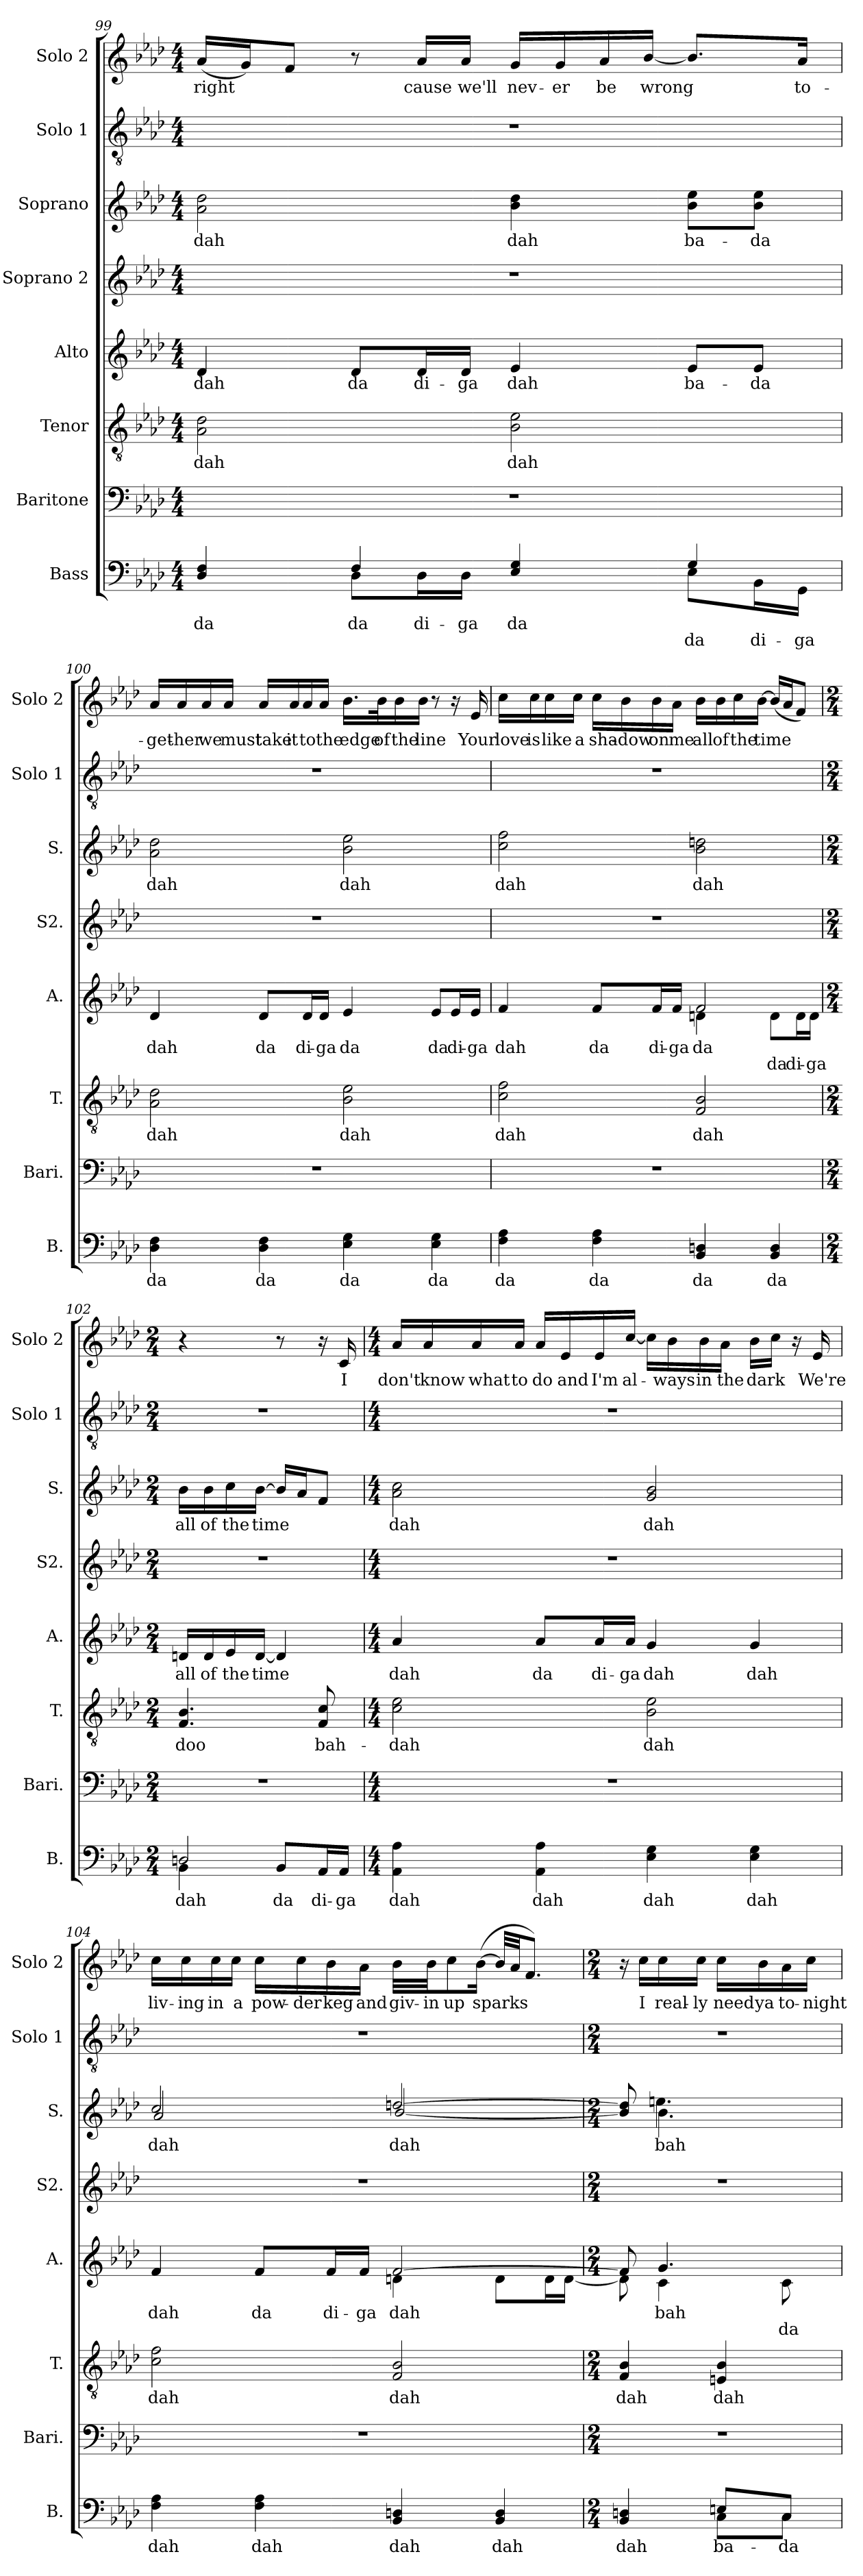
**kern	**text	**text	**kern	**kern	**text	**kern	**text	**text	**kern	**kern	**text	**kern	**kern	**text
*part8	*part8	*part8	*part7	*part6	*part6	*part5	*part5	*part5	*part4	*part3	*part3	*part2	*part1	*part1
*staff8	*staff8	*staff8	*staff7	*staff6	*staff6	*staff5	*staff5	*staff5	*staff4	*staff3	*staff3	*staff2	*staff1	*staff1
*I"Bass	*	*	*I"Baritone	*I"Tenor	*	*I"Alto	*	*	*I"Soprano 2	*I"Soprano	*	*I"Solo 1	*I"Solo 2	*
*I'B.	*	*	*I'Bari.	*I'T.	*	*I'A.	*	*	*I'S2.	*I'S.	*	*I'Solo 1	*I'Solo 2	*
!!LO:LB:g=z
*clefF4	*	*	*clefF4	*clefGv2	*	*clefG2	*	*	*clefG2	*clefG2	*	*clefGv2	*clefG2	*
*k[b-e-a-d-]	*	*	*k[b-e-a-d-]	*k[b-e-a-d-]	*	*k[b-e-a-d-]	*	*	*k[b-e-a-d-]	*k[b-e-a-d-]	*	*k[b-e-a-d-]	*k[b-e-a-d-]	*
*M4/4	*	*	*M4/4	*M4/4	*	*M4/4	*	*	*M4/4	*M4/4	*	*M4/4	*M4/4	*
=99	=99	=99	=99	=99	=99	=99	=99	=99	=99	=99	=99	=99	=99	=99
!	!LO:LY:b	!	!	!	!LO:LY:b	!	!LO:LY:b	!	!	!	!LO:LY:b	!	!	!LO:LY:b
*^	*	*	*	*	*	*	*	*	*	*	*	*	*	*
4D-/ 4F/	4ryy	da	.	1r	2A-\ 2d-\	dah	4d-/	dah	.	1r	2a-\ 2dd-\	dah	1r	(<16a-/LL	right
.	.	.	.	.	.	.	.	.	.	.	.	.	.	16g/J)	.
.	.	.	.	.	.	.	.	.	.	.	.	.	.	8f/J	.
!	!	!LO:LY:b	!	!	!	!	!	!LO:LY:b	!	!	!	!	!	!	!
8D-\L	4F/	da	.	.	.	.	8d-/L	da	.	.	.	.	.	8r	.
!	!	!LO:LY:b	!	!	!	!	!	!LO:LY:b	!	!	!	!	!	!	!LO:LY:b
16D-\L	.	di-	.	.	.	.	16d-/L	di-	.	.	.	.	.	16a-/LL	cause
!	!	!LO:LY:b	!	!	!	!	!	!LO:LY:b	!	!	!	!	!	!	!LO:LY:b
16D-\JJ	.	-ga	.	.	.	.	16d-/JJ	-ga	.	.	.	.	.	16a-/JJ	we'll
!	!	!LO:LY:b	!	!	!	!LO:LY:b	!	!LO:LY:b	!	!	!	!LO:LY:b	!	!	!LO:LY:b
4E-/ 4G/	4ryy	da	.	.	2B-\ 2e-\	dah	4e-/	dah	.	.	4b-\ 4dd-\	dah	.	16g/LL	nev-
!	!	!	!	!	!	!	!	!	!	!	!	!	!	!	!LO:LY:b
.	.	.	.	.	.	.	.	.	.	.	.	.	.	16g/	-er
!	!	!	!	!	!	!	!	!	!	!	!	!	!	!	!LO:LY:b
.	.	.	.	.	.	.	.	.	.	.	.	.	.	16a-/	be
!	!	!	!	!	!	!	!	!	!	!	!	!	!	!	!LO:LY:b
.	.	.	.	.	.	.	.	.	.	.	.	.	.	[16b-/JJ	wrong
!	!	!	!LO:LY:b	!	!	!	!	!LO:LY:b	!	!	!	!LO:LY:b	!	!	!
8E-\L	4G/	.	da	.	.	.	8e-/L	ba-	.	.	8b-\ 8ee-\L	ba-	.	8.b-/L]	.
!	!	!	!LO:LY:b	!	!	!	!	!LO:LY:b	!	!	!	!LO:LY:b	!	!	!
16BB-\L	.	.	di-	.	.	.	8e-/J	-da	.	.	8b-\ 8ee-\J	-da	.	.	.
!	!	!	!LO:LY:b	!	!	!	!	!	!	!	!	!	!	!	!LO:LY:b
16GG\JJ	.	.	-ga	.	.	.	.	.	.	.	.	.	.	16a-/Jk	to-
*v	*v	*	*	*	*	*	*	*	*	*	*	*	*	*	*
=100	=100	=100	=100	=100	=100	=100	=100	=100	=100	=100	=100	=100	=100	=100
!	!LO:LY:b	!	!	!	!LO:LY:b	!	!LO:LY:b	!	!	!	!LO:LY:b	!	!	!LO:LY:b
4D-\ 4F\	da	.	1r	2A-\ 2d-\	dah	4d-/	dah	.	1r	2a-\ 2dd-\	dah	1r	16a-/LL	-get-
!	!	!	!	!	!	!	!	!	!	!	!	!	!	!LO:LY:b
.	.	.	.	.	.	.	.	.	.	.	.	.	16a-/	-her
!	!	!	!	!	!	!	!	!	!	!	!	!	!	!LO:LY:b
.	.	.	.	.	.	.	.	.	.	.	.	.	16a-/	we
!	!	!	!	!	!	!	!	!	!	!	!	!	!	!LO:LY:b
.	.	.	.	.	.	.	.	.	.	.	.	.	16a-/JJ	must
!	!LO:LY:b	!	!	!	!	!	!LO:LY:b	!	!	!	!	!	!	!LO:LY:b
4D-\ 4F\	da	.	.	.	.	8d-/L	da	.	.	.	.	.	16a-/LL	take
!	!	!	!	!	!	!	!	!	!	!	!	!	!	!LO:LY:b
.	.	.	.	.	.	.	.	.	.	.	.	.	16a-/	it
!	!	!	!	!	!	!	!LO:LY:b	!	!	!	!	!	!	!LO:LY:b
.	.	.	.	.	.	16d-/L	di-	.	.	.	.	.	16a-/	to
!	!	!	!	!	!	!	!LO:LY:b	!	!	!	!	!	!	!LO:LY:b
.	.	.	.	.	.	16d-/JJ	-ga	.	.	.	.	.	16a-/JJ	the
!	!LO:LY:b	!	!	!	!LO:LY:b	!	!LO:LY:b	!	!	!	!LO:LY:b	!	!	!LO:LY:b
4E-\ 4G\	da	.	.	2B-\ 2e-\	dah	4e-/	da	.	.	2b-\ 2ee-\	dah	.	16.b-\LL	edge
!	!	!	!	!	!	!	!	!	!	!	!	!	!	!LO:LY:b
.	.	.	.	.	.	.	.	.	.	.	.	.	32b-\K	of
!	!	!	!	!	!	!	!	!	!	!	!	!	!	!LO:LY:b
.	.	.	.	.	.	.	.	.	.	.	.	.	16b-\	the
!	!	!	!	!	!	!	!	!	!	!	!	!	!	!LO:LY:b
.	.	.	.	.	.	.	.	.	.	.	.	.	16b-\JJ	line
!	!LO:LY:b	!	!	!	!	!	!LO:LY:b	!	!	!	!	!	!	!
4E-\ 4G\	da	.	.	.	.	8e-/L	da	.	.	.	.	.	8r	.
!	!	!	!	!	!	!	!LO:LY:b	!	!	!	!	!	!	!
.	.	.	.	.	.	16e-/L	di-	.	.	.	.	.	16r	.
!	!	!	!	!	!	!	!LO:LY:b	!	!	!	!	!	!	!LO:LY:b
.	.	.	.	.	.	16e-/JJ	-ga	.	.	.	.	.	16e-/	Your
!!LO:PB:g=z
=101	=101	=101	=101	=101	=101	=101	=101	=101	=101	=101	=101	=101	=101	=101
!	!LO:LY:b	!	!	!	!LO:LY:b	!	!LO:LY:b	!	!	!	!LO:LY:b	!	!	!LO:LY:b
*	*	*	*	*	*	*^	*	*	*	*	*	*	*	*
4F\ 4A-\	da	.	1r	2c\ 2f\	dah	4f/	2ryy	dah	.	1r	2cc\ 2ff\	dah	1r	16cc\LL	love
!	!	!	!	!	!	!	!	!	!	!	!	!	!	!	!LO:LY:b
.	.	.	.	.	.	.	.	.	.	.	.	.	.	16cc\	is
!	!	!	!	!	!	!	!	!	!	!	!	!	!	!	!LO:LY:b
.	.	.	.	.	.	.	.	.	.	.	.	.	.	16cc\	like
!	!	!	!	!	!	!	!	!	!	!	!	!	!	!	!LO:LY:b
.	.	.	.	.	.	.	.	.	.	.	.	.	.	16cc\JJ	a
!	!LO:LY:b	!	!	!	!	!	!	!LO:LY:b	!	!	!	!	!	!	!LO:LY:b
4F\ 4A-\	da	.	.	.	.	8f/L	.	da	.	.	.	.	.	16cc\LL	sha-
!	!	!	!	!	!	!	!	!	!	!	!	!	!	!	!LO:LY:b
.	.	.	.	.	.	.	.	.	.	.	.	.	.	16b-\	-dow
!	!	!	!	!	!	!	!	!LO:LY:b	!	!	!	!	!	!	!LO:LY:b
.	.	.	.	.	.	16f/L	.	di-	.	.	.	.	.	16b-\	on
!	!	!	!	!	!	!	!	!LO:LY:b	!	!	!	!	!	!	!LO:LY:b
.	.	.	.	.	.	16f/JJ	.	-ga	.	.	.	.	.	16a-\JJ	me
!	!LO:LY:b	!	!	!	!LO:LY:b	!	!	!LO:LY:b	!	!	!	!LO:LY:b	!	!	!LO:LY:b
4BB-/ 4Dn/	da	.	.	2F/ 2B-/	dah	2f/	4dn\	da	.	.	2b-\ 2ddn\	dah	.	16b-\LL	all
!	!	!	!	!	!	!	!	!	!	!	!	!	!	!	!LO:LY:b
.	.	.	.	.	.	.	.	.	.	.	.	.	.	16b-\	of
!	!	!	!	!	!	!	!	!	!	!	!	!	!	!	!LO:LY:b
.	.	.	.	.	.	.	.	.	.	.	.	.	.	16cc\	the
!	!	!	!	!	!	!	!	!	!	!	!	!	!	!	!LO:LY:b
.	.	.	.	.	.	.	.	.	.	.	.	.	.	[16b-\JJ	time
!	!LO:LY:b	!	!	!	!	!	!	!	!LO:LY:b	!	!	!	!	!	!
4BB-/ 4D/	da	.	.	.	.	.	8d\L	.	da	.	.	.	.	(<16b-/LL]	.
.	.	.	.	.	.	.	.	.	.	.	.	.	.	16a-/J	.
!	!	!	!	!	!	!	!	!	!LO:LY:b	!	!	!	!	!	!
.	.	.	.	.	.	.	16d\L	.	di-	.	.	.	.	8f/J)	.
!	!	!	!	!	!	!	!	!	!LO:LY:b	!	!	!	!	!	!
.	.	.	.	.	.	.	16d\JJ	.	-ga	.	.	.	.	.	.
*	*	*	*	*	*	*v	*v	*	*	*	*	*	*	*	*
=102	=102	=102	=102	=102	=102	=102	=102	=102	=102	=102	=102	=102	=102	=102
*M2/4	*	*	*M2/4	*M2/4	*	*M2/4	*	*	*M2/4	*M2/4	*	*M2/4	*M2/4	*
*	*	*	*	*	*	*^	*	*	*	*	*	*	*	*
!	!LO:LY:b	!	!	!	!LO:LY:b	!	!	!LO:LY:b	!	!	!	!LO:LY:b	!	!	!
*^	*	*	*	*	*	*v	*v	*	*	*	*	*	*	*	*
2Dn/	4BB-\	dah	.	2r	4.F/ 4.B-/	doo	16dn/LL	all	.	2r	16b-\LL	all	2r	4r	.
!	!	!	!	!	!	!	!	!LO:LY:b	!	!	!	!LO:LY:b	!	!	!
.	.	.	.	.	.	.	16d/	of	.	.	16b-\	of	.	.	.
!	!	!	!	!	!	!	!	!LO:LY:b	!	!	!	!LO:LY:b	!	!	!
.	.	.	.	.	.	.	16e-/	the	.	.	16cc\	the	.	.	.
!	!	!	!	!	!	!	!	!LO:LY:b	!	!	!	!LO:LY:b	!	!	!
.	.	.	.	.	.	.	[16d/JJ	time	.	.	[16b-\JJ	time	.	.	.
!	!	!LO:LY:b	!	!	!	!	!	!	!	!	!	!	!	!	!
.	8BB-/L	da	.	.	.	.	4d/]	.	.	.	16b-/LL]	.	.	8r	.
.	.	.	.	.	.	.	.	.	.	.	16a-/J	.	.	.	.
!	!	!LO:LY:b	!	!	!	!LO:LY:b	!	!	!	!	!	!	!	!	!
.	16AA-/L	di-	.	.	8F/ 8c/	bah-	.	.	.	.	8f/J	.	.	16r	.
!	!	!LO:LY:b	!	!	!	!	!	!	!	!	!	!	!	!	!LO:LY:b
.	16AA-/JJ	-ga	.	.	.	.	.	.	.	.	.	.	.	16c/	I
*v	*v	*	*	*	*	*	*	*	*	*	*	*	*	*	*
!!LO:LB:g=z
=103	=103	=103	=103	=103	=103	=103	=103	=103	=103	=103	=103	=103	=103	=103
*M4/4	*	*	*M4/4	*M4/4	*	*M4/4	*	*	*M4/4	*M4/4	*	*M4/4	*M4/4	*
*^	*	*	*	*	*	*	*	*	*	*	*	*	*	*
!	!	!LO:LY:b	!	!	!	!LO:LY:b	!	!LO:LY:b	!	!	!	!LO:LY:b	!	!	!LO:LY:b
*v	*v	*	*	*	*	*	*	*	*	*	*	*	*	*	*
4AA-\ 4A-\	dah	.	1r	2c\ 2e-\	-dah	4a-/	dah	.	1r	2a-\ 2cc\	dah	1r	16a-/LL	don't
!	!	!	!	!	!	!	!	!	!	!	!	!	!	!LO:LY:b
.	.	.	.	.	.	.	.	.	.	.	.	.	16a-/	know
!	!	!	!	!	!	!	!	!	!	!	!	!	!	!LO:LY:b
.	.	.	.	.	.	.	.	.	.	.	.	.	16a-/	what
!	!	!	!	!	!	!	!	!	!	!	!	!	!	!LO:LY:b
.	.	.	.	.	.	.	.	.	.	.	.	.	16a-/JJ	to
!	!LO:LY:b	!	!	!	!	!	!LO:LY:b	!	!	!	!	!	!	!LO:LY:b
4AA-\ 4A-\	dah	.	.	.	.	8a-/L	da	.	.	.	.	.	16a-/LL	do
!	!	!	!	!	!	!	!	!	!	!	!	!	!	!LO:LY:b
.	.	.	.	.	.	.	.	.	.	.	.	.	16e-/	and
!	!	!	!	!	!	!	!LO:LY:b	!	!	!	!	!	!	!LO:LY:b
.	.	.	.	.	.	16a-/L	di-	.	.	.	.	.	16e-/	I'm
!	!	!	!	!	!	!	!LO:LY:b	!	!	!	!	!	!	!LO:LY:b
.	.	.	.	.	.	16a-/JJ	-ga	.	.	.	.	.	[16cc/JJ	al-
!	!LO:LY:b	!	!	!	!LO:LY:b	!	!LO:LY:b	!	!	!	!LO:LY:b	!	!	!
4E-\ 4G\	dah	.	.	2B-\ 2e-\	dah	4g/	dah	.	.	2g/ 2b-/	dah	.	16cc\LL]	.
!	!	!	!	!	!	!	!	!	!	!	!	!	!	!LO:LY:b
.	.	.	.	.	.	.	.	.	.	.	.	.	16b-\	-ways
!	!	!	!	!	!	!	!	!	!	!	!	!	!	!LO:LY:b
.	.	.	.	.	.	.	.	.	.	.	.	.	16b-\	in
!	!	!	!	!	!	!	!	!	!	!	!	!	!	!LO:LY:b
.	.	.	.	.	.	.	.	.	.	.	.	.	16a-\JJ	the
!	!LO:LY:b	!	!	!	!	!	!LO:LY:b	!	!	!	!	!	!	!LO:LY:b
4E-\ 4G\	dah	.	.	.	.	4g/	dah	.	.	.	.	.	16b-\LL	dark
.	.	.	.	.	.	.	.	.	.	.	.	.	16cc\JJ	.
.	.	.	.	.	.	.	.	.	.	.	.	.	16r	.
!	!	!	!	!	!	!	!	!	!	!	!	!	!	!LO:LY:b
.	.	.	.	.	.	.	.	.	.	.	.	.	16e-/	We're
!!LO:PB:g=z
=104	=104	=104	=104	=104	=104	=104	=104	=104	=104	=104	=104	=104	=104	=104
!	!LO:LY:b	!	!	!	!LO:LY:b	!	!LO:LY:b	!	!	!	!LO:LY:b	!	!	!LO:LY:b
*	*	*	*	*	*	*^	*	*	*	*^	*	*	*	*
4F\ 4A-\	dah	.	1r	2c\ 2f\	dah	4f/	2ryy	dah	.	1r	2cc/	2a-/	dah	1r	16cc\LL	liv-
!	!	!	!	!	!	!	!	!	!	!	!	!	!	!	!	!LO:LY:b
.	.	.	.	.	.	.	.	.	.	.	.	.	.	.	16cc\	-ing
!	!	!	!	!	!	!	!	!	!	!	!	!	!	!	!	!LO:LY:b
.	.	.	.	.	.	.	.	.	.	.	.	.	.	.	16cc\	in
!	!	!	!	!	!	!	!	!	!	!	!	!	!	!	!	!LO:LY:b
.	.	.	.	.	.	.	.	.	.	.	.	.	.	.	16cc\JJ	a
!	!LO:LY:b	!	!	!	!	!	!	!LO:LY:b	!	!	!	!	!	!	!	!LO:LY:b
4F\ 4A-\	dah	.	.	.	.	8f/L	.	da	.	.	.	.	.	.	16cc\LL	pow-
!	!	!	!	!	!	!	!	!	!	!	!	!	!	!	!	!LO:LY:b
.	.	.	.	.	.	.	.	.	.	.	.	.	.	.	16cc\	-der
!	!	!	!	!	!	!	!	!LO:LY:b	!	!	!	!	!	!	!	!LO:LY:b
.	.	.	.	.	.	16f/L	.	di-	.	.	.	.	.	.	16b-\	keg
!	!	!	!	!	!	!	!	!LO:LY:b	!	!	!	!	!	!	!	!LO:LY:b
.	.	.	.	.	.	16f/JJ	.	-ga	.	.	.	.	.	.	16a-\JJ	and
!	!LO:LY:b	!	!	!	!LO:LY:b	!	!	!LO:LY:b	!	!	!	!	!LO:LY:b	!	!	!LO:LY:b
4BB-/ 4Dn/	dah	.	.	2F/ 2B-/	dah	[2f/	4dn\	dah	.	.	[2ddn/	[2b-/	dah	.	32b-\LLL	giv-
!	!	!	!	!	!	!	!	!	!	!	!	!	!	!	!	!LO:LY:b
.	.	.	.	.	.	.	.	.	.	.	.	.	.	.	32b-\JJ	-in
!	!	!	!	!	!	!	!	!	!	!	!	!	!	!	!	!LO:LY:b
.	.	.	.	.	.	.	.	.	.	.	.	.	.	.	8cc\	up
!	!	!	!	!	!	!	!	!	!	!	!	!	!	!	!	!LO:LY:b
.	.	.	.	.	.	.	.	.	.	.	.	.	.	.	(>[16b-\Jk	sparks
!	!LO:LY:b	!	!	!	!	!	!	!	!	!	!	!	!	!	!	!
4BB-/ 4D/	dah	.	.	.	.	.	8d\L	.	.	.	.	.	.	.	32b-/LLL]	.
.	.	.	.	.	.	.	.	.	.	.	.	.	.	.	32a-/JJ	.
.	.	.	.	.	.	.	.	.	.	.	.	.	.	.	8.f/J)	.
.	.	.	.	.	.	.	16d\L	.	.	.	.	.	.	.	.	.
.	.	.	.	.	.	.	[16d\JJ	.	.	.	.	.	.	.	.	.
=105	=105	=105	=105	=105	=105	=105	=105	=105	=105	=105	=105	=105	=105	=105	=105	=105
*M2/4	*	*	*M2/4	*M2/4	*	*M2/4	*	*	*	*M2/4	*M2/4	*	*	*M2/4	*M2/4	*
!	!LO:LY:b	!	!	!	!LO:LY:b	!	!	!	!	!	!	!	!	!	!	!
*^	*	*	*	*	*	*	*	*	*	*	*	*	*	*	*	*
4BB-/ 4Dn/	4ryy	dah	.	2r	4F/ 4B-/	dah	8f/]	8d\]	.	.	2r	8b-/] 8dd/]	8ryy	.	2r	16r	.
!	!	!	!	!	!	!	!	!	!	!	!	!	!	!	!	!	!LO:LY:b
.	.	.	.	.	.	.	.	.	.	.	.	.	.	.	.	16cc\LL	I
!	!	!	!	!	!	!	!	!	!LO:LY:b	!	!	!	!	!LO:LY:b	!	!	!LO:LY:b
.	.	.	.	.	.	.	4.g/	4c\	bah	.	.	4.b-\	4.een\	bah	.	16cc\	real-
!	!	!	!	!	!	!	!	!	!	!	!	!	!	!	!	!	!LO:LY:b
.	.	.	.	.	.	.	.	.	.	.	.	.	.	.	.	16cc\JJ	-ly
!	!	!LO:LY:b	!	!	!	!LO:LY:b	!	!	!	!	!	!	!	!	!	!	!LO:LY:b
8En/L	8C\L	ba-	.	.	4En/ 4B-/	dah	.	.	.	.	.	.	.	.	.	16cc\LL	need
!	!	!	!	!	!	!	!	!	!	!	!	!	!	!	!	!	!LO:LY:b
.	.	.	.	.	.	.	.	.	.	.	.	.	.	.	.	16b-\	ya
!	!	!LO:LY:b	!	!	!	!	!	!	!	!LO:LY:b	!	!	!	!	!	!	!LO:LY:b
8C/J	8C\J	-da	.	.	.	.	.	8c\	.	da	.	.	.	.	.	16a-\	to-
!	!	!	!	!	!	!	!	!	!	!	!	!	!	!	!	!	!LO:LY:b
.	.	.	.	.	.	.	.	.	.	.	.	.	.	.	.	16cc\JJ	-night
*v	*v	*	*	*	*	*	*v	*v	*	*	*	*v	*v	*	*	*	*
=	=	=	=	=	=	=	=	=	=	=	=	=	=	=
*-	*-	*-	*-	*-	*-	*-	*-	*-	*-	*-	*-	*-	*-	*-
